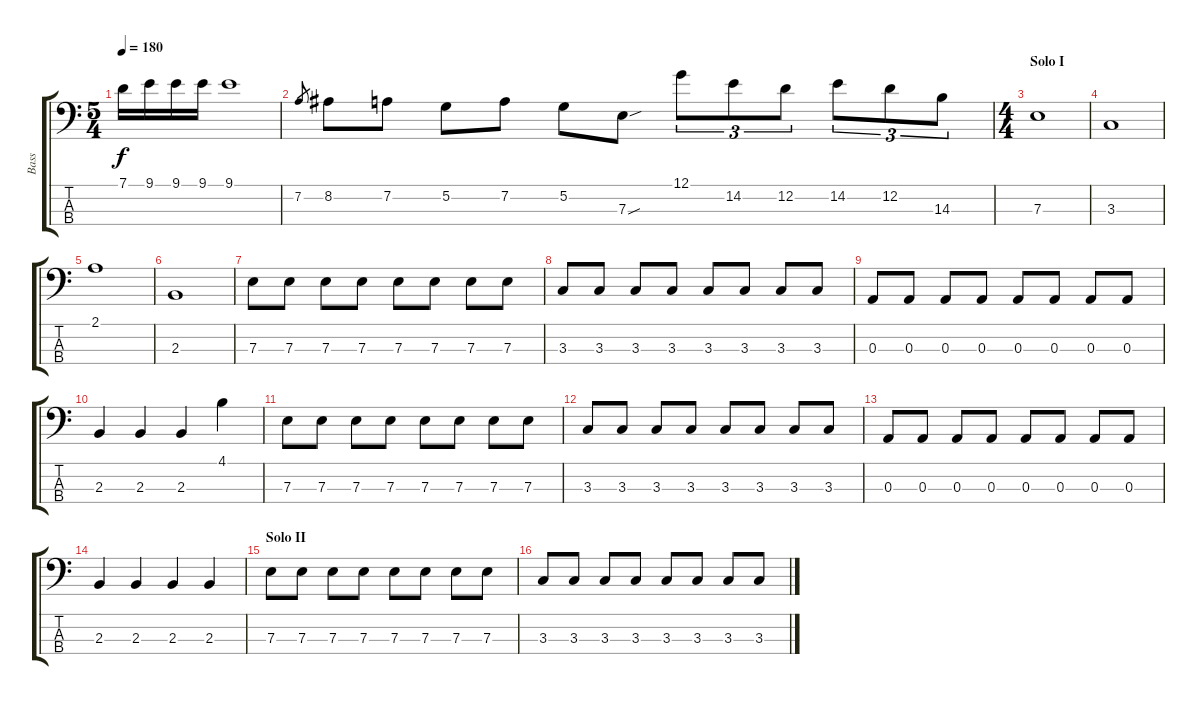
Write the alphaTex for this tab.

\track ("Bass" "Bass") {instrument electricbassfinger}
\staff {score tabs}
\tuning (G2 D2 A1 E1) {hide}
\ts (5 4)
\tempo 180
\clef f4
\ks c
7.1.16{dy f} 9.1.16 9.1.16 9.1.16 9.1.1 |
7.2.8{gr} 8.2.8 7.2.8 5.2.8 7.2.8 5.2.8 7.3{sou}.8 12.1.8{tu (3 2)} 14.2.8{tu (3 2)} 12.2.8{tu (3 2)} 14.2.8{tu (3 2)} 12.2.8{tu (3 2)} 14.3.8{tu (3 2)} |
\ts (4 4)
\section ("" "Solo I")
7.3.1 |
3.3.1 |
2.1.1 |
2.3.1 |
7.3.8 7.3.8 7.3.8 7.3.8 7.3.8 7.3.8 7.3.8 7.3.8 |
3.3.8 3.3.8 3.3.8 3.3.8 3.3.8 3.3.8 3.3.8 3.3.8 |
0.3.8 0.3.8 0.3.8 0.3.8 0.3.8 0.3.8 0.3.8 0.3.8 |
2.3.4 2.3.4 2.3.4 4.1.4 |
7.3.8 7.3.8 7.3.8 7.3.8 7.3.8 7.3.8 7.3.8 7.3.8 |
3.3.8 3.3.8 3.3.8 3.3.8 3.3.8 3.3.8 3.3.8 3.3.8 |
0.3.8 0.3.8 0.3.8 0.3.8 0.3.8 0.3.8 0.3.8 0.3.8 |
2.3.4 2.3.4 2.3.4 2.3.4 |
\section ("" "Solo II")
7.3.8 7.3.8 7.3.8 7.3.8 7.3.8 7.3.8 7.3.8 7.3.8 |
3.3.8 3.3.8 3.3.8 3.3.8 3.3.8 3.3.8 3.3.8 3.3.8
